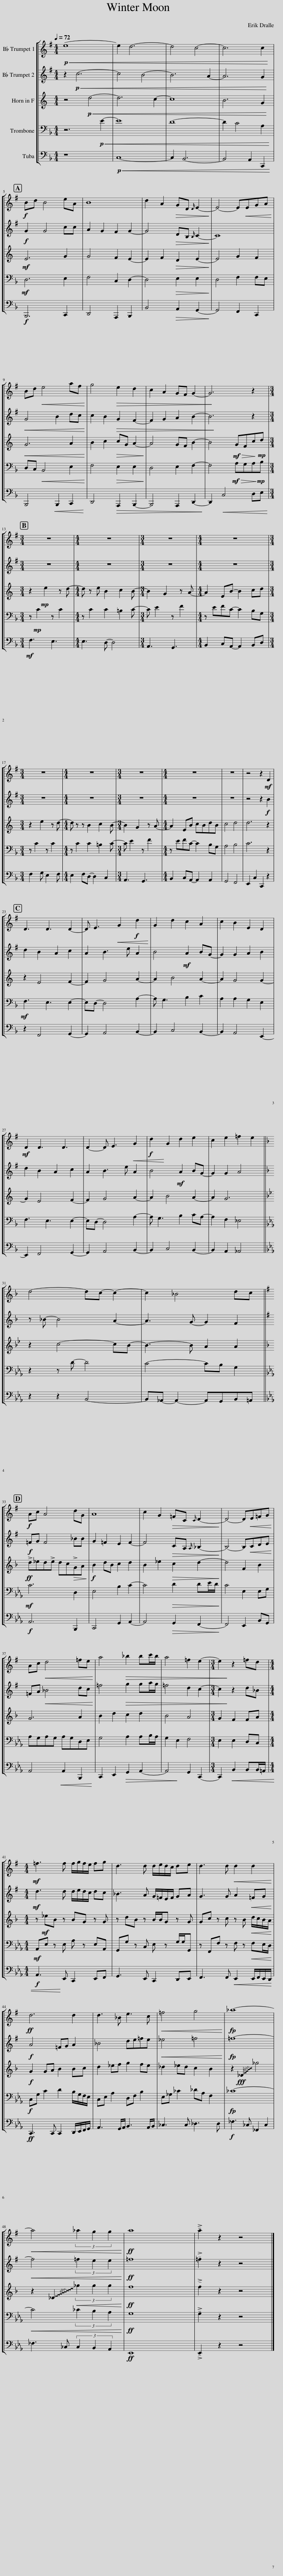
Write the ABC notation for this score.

X:1
%%score [ 1 2 3 4 5 ]
L:1/8
Q:1/4=72
M:4/4
I:linebreak $
K:F
V:1 treble transpose=-2
V:2 treble transpose=-2
V:3 treble transpose=-7
V:4 bass
V:5 bass
V:1
[K:G]!p!!<(! e8-!<)! | e2 d6- | d4 c4- | c6 c2 |$!f! Bd B4 eA | %5
 B8 | d2 A2!>(! GD{D} E2-!>)! | E4- E!<(!EGA!<)! |$ Bd!<(! e4 af!<)! | g4!>(! e2 d2!>)! | %10
 c2 A2 GF G2- | G6 z2 |$[M:3/4] z6 |[M:4/4] z8 |[M:3/4] z6 | %15
[M:4/4] z8 |$[M:3/4] z6 |[M:4/4] z8 |[M:3/4] z6 |[M:4/4] z8 | %20
 z8 | z4 z2!mf! D2 |$ D3 D3 D2- | D E3!<(! G2!f! d2!<)! | G2 d2 c2 A2 | %25
 c2 B2 E2 D2 |$!mf! D2 D3 D3 | D2- D E3!<(! G2 |!f! d2!<)! G2 d2 e2 | c2 e2 =f2 e2 ||$ %30
[K:F] d4- dc- c2- | c2 _B4 dc ||$[K:G]!f! Ac A4 dG | A8 | c2 G2!>(! =FC{C} D2-!>)! | %35
 D4- D!<(!E=FG!<)! |$ Ac!<(! d4 =fe!<)! | a4!>(! _b2 bc'/b/!>)! | a4 =f2 e2- |[M:3/4] e2 z2 =fd |$ %40
[M:4/4]!mf! =f3 f f/g/f/e/ fg | d3 d d/e/d/c/ de | d3 d!<(! d2 d2!<)! |$!ff! d6 d2 | d3 _B e3 c | %45
!<(! =f4 g4!<)! | _a8- |$!<(! a4 (3_a2 g2 g2!<)! |!ff! a8 | !>!!tenuto!a2 z2 z4 |] %50
V:2
[K:G] z2!p!!<(! c6-!<)! | c4 B4- | B6 A2- | A6 G2 |$!f! G2 G4 cc | %5
 A2 G2 F2 G2- | G4!>(! DB,{B,} C2-!>)! | C8 |$!<(! G4 B2 dc!<)! | c2 B2!>(! G2 F2-!>)! | %10
 F2 G2 A2 B2- | B6 z2 |$[M:3/4] z6 |[M:4/4] z8 |[M:3/4] z6 | %15
[M:4/4] z8 |$[M:3/4] z6 |[M:4/4] z8 |[M:3/4] z6 |[M:4/4] z8 | %20
 z8 | z4 z2!f! B2 |$ d2 B2 A2 c2 | A2 B3 e A2 | B4!mf! A2 BG- | %25
 G2 G2 A2 B2 |$ d2 B2 A2 c2 | A2 B3 e A2 | B4!mf! A2 BG- | G2 G2 A4 ||$ %30
[K:F] z _B- B4 A2- | A3 G- G2 F2 ||$[K:G]!f! =FG F4 _BB | G2 =F2 E2 F2- | F4!>(! CA,{A,} _B,2-!>)! | %35
 B,4- B,!<(!CDE!<)! |$ =FA!<(! _B4 dc!<)! | =f4!>(! g2 ga/g/!>)! | =f4 d2 c2- |[M:3/4] c2 z2 d_B |$ %40
[M:4/4]!mf! d3 d d/e/d/c/ dc | _B3 A G/=F/E/F/ GA | G3 G A2!<(! =FG!<)! |$!f! A4 =FG A2 | _B4 de=fe | %45
!<(! _e4 =f4!<)! | =f8- |$!<(! f4 (3=f2 e2 e2!<)! |!ff! =f8 | !>!!tenuto!=f2 z2 z4 |] %50
V:3
[K:C] z4!p!!<(! d4-!<)! | d6 c2- | c8 | B6 G2 |$!mf! E6 G2 | %5
 G4 F2 E2- | E2 F2!>(! D2 E2-!>)! | E4 G2 F2 |$!<(! G6 A2!<)! | B2 c2!>(! cG A2-!>)! | %10
 A4 GF B2- | B4!mf!!>(! GFc!mp!d!>)! |$[M:3/4] z2!mp! e2 z d- |[M:4/4] d z e B2 c2 B- |[M:3/4] B2 G2 z A- | %15
[M:4/4] A2 EB- B2 cd |$[M:3/4] z2 e2 z d- |[M:4/4] d z z B2 c2 B- |[M:3/4] B2 G2 z A- |[M:4/4] A2 EB cBdB | %20
 c4 d4 | d6 z2 |$ z2 E4 F2- | F2 G4 A2- | A2 B4 A2- | %25
 A2 G4 G2- |$ G2 E4 F2- | F2 G4 A2- | A2 B4 A2- | A2 G6 ||$ %30
[K:Bb] z2 c4- cB- | B3- B A2 A2 ||$[K:F]!ff! !>!d_ed!>!e dc!>(!!>!GA!>)! |!f! B2 dB c2 d2 | B2 _e2!>(! c2 d2-!>)! | %35
 d4 F2 B2 |$ G6 A2 | B2 d2 c2 d2 | B4 A4 |[M:3/4] G2 F2 FA |$ %40
[M:4/4] z!mf! _eB z BG z G | z dB z B/B/G z G | Gc z c z B!<(! d/c/B/A/!<)! |$!f! G2 GA B2 Bc | d2 _ef g2 fe | %45
 _d2 _ed c2 B2 | z2!fff! !~(!_D2 !~)!_g4 |$ z2 !~(!_D2!<(! (3!~)!_g2 g2 g2!<)! |!ff! f8 | !>!!tenuto!f2 z2 z4 |] %50
V:4
 z6!p!!<(! E2-!<)! | E8 | D8- | D2 C4 A,2 |$!mf! D,6 E,2 | %5
 F,4 C,2 D,2- | D,4!>(! E,2 E,2!>)! | D,4 F,2 F,E, |$ D,C,!<(! B,,4 E,2!<)! | F,4!>(! E,2 E,2!>)! | %10
 D,4 E,2 F,2- | F,4!mf!!>(! A,G,A,!mp!B,!>)! |$[M:3/4] z!mp! C2 z C2 |[M:4/4] z C2 C2 =B,2 C- |[M:3/4] C E2 z F2 | %15
[M:4/4] z EFC- C2 B,G, |$[M:3/4] z C2 z C2 |[M:4/4] z C2 C2 =B,2 C- |[M:3/4] C E2 z F2 |[M:4/4] z EFC- C2 B,G, | %20
 A,4 B,4 | C6 z2 |$!mf! F,3 E,3 E,2- | E,D,- D,4 A,2- | A, G,3 B,2 C2 | %25
 A,2 A,2 G,2 E,2 |$ F,3 E,3 E,2- | E,D,- D,4 A,2- | A, G,3 B,2 CA,- | A,2 F,2 _E,4 ||$ %30
[K:Eb] z2 z D- D4 | C4- CB, G,2 ||$[K:Eb]!mf! C6 D,2 | E,4 B,2 C2- | C4!>(! D2 DE/D/!>)! | %35
 C4 E,2 E,G, |$ A,G,A,G, A,G,D,E, | G,4 A,2 A,B,/A,/ | G,2 E,2 F,4 |[M:3/4] E,2 E,2 D,C, |$ %40
[M:4/4]!mf! A,,E, z E, A, z E,A,, | G,,G, z C, E, z G,/G,/G,, | z F,,F, z F, z!<(! F,E,/D,/!<)! |$!f! C,G, C2 D2 B,/G,/F,/E,/ | C,E, A,2 D,F, B,2 | %45
 E,_G, _C2 _DA, F,2 | _C8- |$!<(! C4 (3_C2 B,2 A,2!<)! |!ff! G,8 | !>!!tenuto!G,2 z2 z4 |] %50
V:5
 z8 |!p!!<(! C,8-!<)! | C,2 B,,6- | B,,4 A,,2 C,,2 |$!f! B,,,6 C,,2 | %5
 D,,4 A,,,2 B,,,2 | B,,4!>(! A,,2 G,,2-!>)! | G,,4 F,,2 C,,2 |$ B,,,4!<(! B,,,2 C,,2!<)! | D,,4!>(! A,,,2 B,,,2-!>)! | %10
 B,,,4 A,,,2 D,,2- | D,,2!<(! C,4 D,E,!<)! |$[M:3/4]!mf! F,3 E,3 |[M:4/4] E,3 D,- D,4 |[M:3/4] A,,3 G,,3 | %15
[M:4/4] B,,2 C,A,,- A,,2 B,,D, |$[M:3/4] F,2 G, E,2 F, |[M:4/4] E,2 F,D,- D,2 C,2 |[M:3/4] A,,3 G,,3 |[M:4/4] B,,2 C,A,,- A,,2 A,,2 | %20
 G,,4 F,,4 | E,,2 C,2 C,,2 z2 |$ z2 F,,4 G,,2- | G,,2 A,,4 B,,2- | B,,2 C,4 B,,2- | %25
 B,,2 A,,4 E,,2- |$ E,,2 F,,4 G,,2- | G,,2 A,,4 B,,2- | B,,2 C,4 B,,2- | B,,2 A,,2 _A,,4 ||$ %30
[K:Eb] z2 z2 B,,4- | B,,_A,,- A,,2- A,,G,,B,,=A,, ||$[K:Eb]!f! A,,6 B,,,2 | C,,4 G,,2 A,,2- | A,,4!>(! G,,2 F,,2-!>)! | %35
 F,,4 E,,2 B,,G,, |$ A,,4!<(! A,,2 B,,,2!<)! | C,,2 E,,2!>(! G,,2 A,,2-!>)! | A,,4 G,,2 C,,2- |[M:3/4] C,,2!<(! B,,2 B,,B,,/=A,,/ |$ %40
[M:4/4]!f! A,,3!<)! E,, C,,2 E,,F,, | G,,3 E,, C,,2 D,,E,, | F,,3 F,,!<(! E,,2 E,,/F,,/E,,/D,,/!<)! |$!ff! C,,3 C,, C,,2 D,,/E,,/F,,/G,,/ | A,,3 G,,/A,,/ B,,3 A,,/B,,/ | %45
 _C,3 C, _D,3 D, |!f! _F,3 _C, _F,,2 C,2 |$ _F,3 _C, (3C,2 B,,2 A,,2 |!ff! E,,8 | !>!!tenuto!E,,2 z2 z4 |] %50
